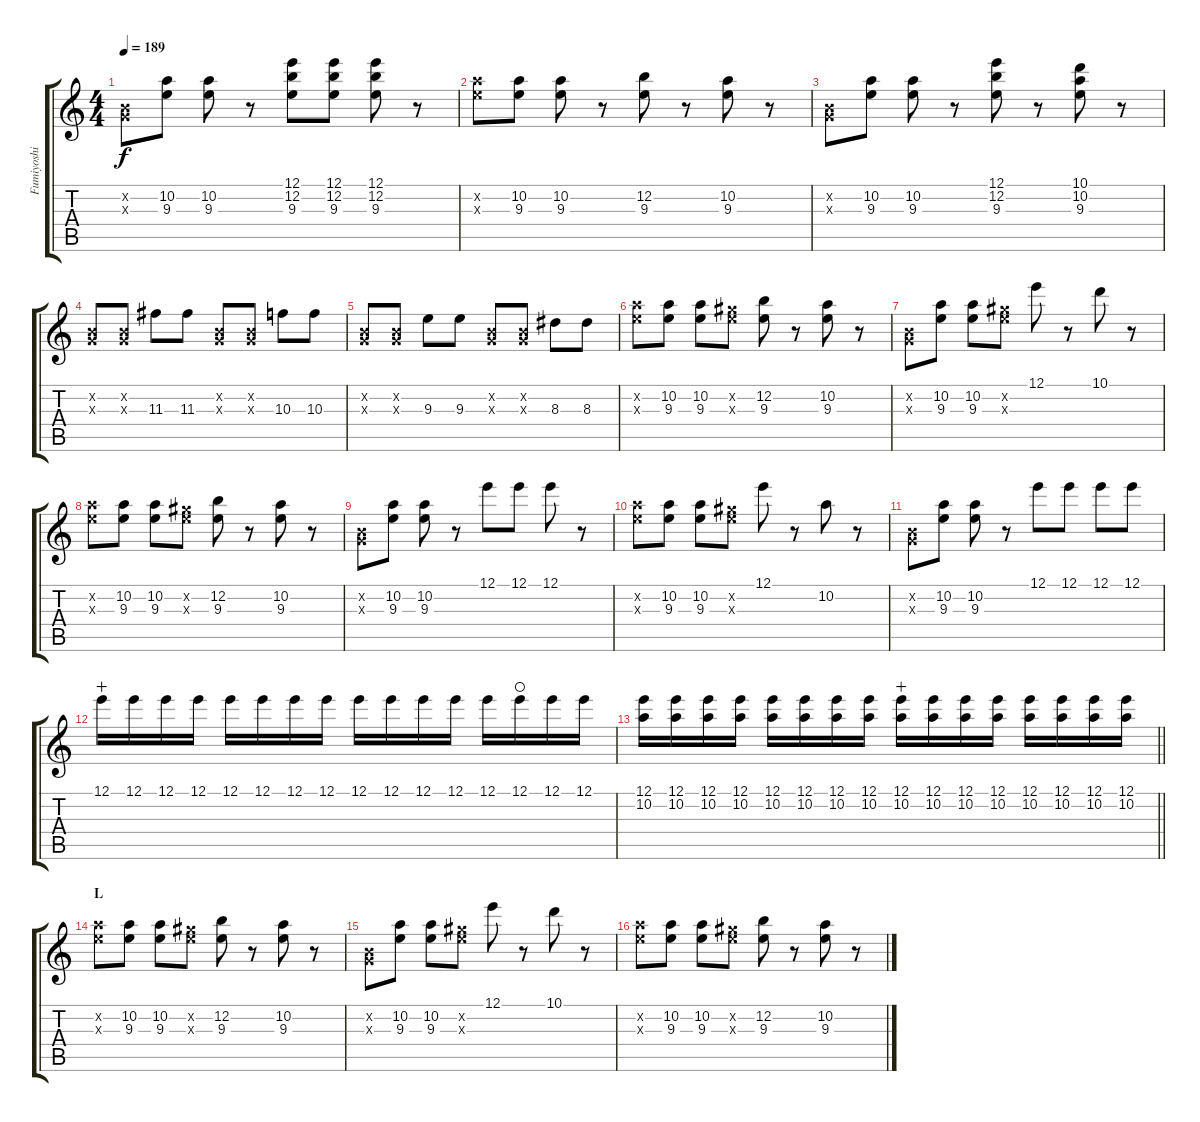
\track ("Fumiyoshi" "Fumiyoshi") {instrument overdrivenguitar}
\staff {score tabs}
\tuning (E4 B3 G3 D3 A2 E2) {hide}
\ts (4 4)
\tempo 189
\clef g2
\ks c
(0.2{x} 0.3{x}).8{dy f} (10.2 9.3).8 (10.2 9.3).8 r.8 (12.1 12.2 9.3).8 (12.1 12.2 9.3).8 (12.1 12.2 9.3).8 r.8 |
(10.2{x} 9.3{x}).8 (10.2 9.3).8 (10.2 9.3).8 r.8 (12.2 9.3).8 r.8 (10.2 9.3).8 r.8 |
(0.2{x} 0.3{x}).8 (10.2 9.3).8 (10.2 9.3).8 r.8 (12.1 12.2 9.3).8 r.8 (10.1 10.2 9.3).8 r.8 |
(0.2{x} 0.3{x}).8 (0.2{x} 0.3{x}).8 11.3.8 11.3.8 (0.2{x} 0.3{x}).8 (0.2{x} 0.3{x}).8 10.3.8 10.3.8 |
(0.2{x} 0.3{x}).8 (0.2{x} 0.3{x}).8 9.3.8 9.3.8 (0.2{x} 0.3{x}).8 (0.2{x} 0.3{x}).8 8.3.8 8.3.8 |
(10.2{x} 9.3{x}).8 (10.2 9.3).8 (10.2 9.3).8 (9.2{x} 9.3{x}).8 (12.2 9.3).8 r.8 (10.2 9.3).8 r.8 |
(0.2{x} 0.3{x}).8 (10.2 9.3).8 (10.2 9.3).8 (9.2{x} 9.3{x}).8 12.1.8 r.8 10.1.8 r.8 |
(10.2{x} 9.3{x}).8 (10.2 9.3).8 (10.2 9.3).8 (9.2{x} 9.3{x}).8 (12.2 9.3).8 r.8 (10.2 9.3).8 r.8 |
(0.2{x} 0.3{x}).8 (10.2 9.3).8 (10.2 9.3).8 r.8 12.1.8 12.1.8 12.1.8 r.8 |
(10.2{x} 9.3{x}).8 (10.2 9.3).8 (10.2 9.3).8 (9.2{x} 9.3{x}).8 12.1.8 r.8 10.2.8 r.8 |
(0.2{x} 0.3{x}).8 (10.2 9.3).8 (10.2 9.3).8 r.8 12.1.8 12.1.8 12.1.8 12.1.8 |
12.1.16{wahc} 12.1.16 12.1.16 12.1.16 12.1.16 12.1.16 12.1.16 12.1.16 12.1.16 12.1.16 12.1.16 12.1.16 12.1.16 12.1.16{waho} 12.1.16 12.1.16 |
\barLineRight lightlight
(12.1 10.2).16 (12.1 10.2).16 (12.1 10.2).16 (12.1 10.2).16 (12.1 10.2).16 (12.1 10.2).16 (12.1 10.2).16 (12.1 10.2).16 (12.1 10.2).16{wahc} (12.1 10.2).16 (12.1 10.2).16 (12.1 10.2).16 (12.1 10.2).16 (12.1 10.2).16 (12.1 10.2).16 (12.1 10.2).16 |
\section ("" "L")
(10.2{x} 9.3{x}).8 (10.2 9.3).8 (10.2 9.3).8 (9.2{x} 9.3{x}).8 (12.2 9.3).8 r.8 (10.2 9.3).8 r.8 |
(0.2{x} 0.3{x}).8 (10.2 9.3).8 (10.2 9.3).8 (9.2{x} 9.3{x}).8 12.1.8 r.8 10.1.8 r.8 |
(10.2{x} 9.3{x}).8 (10.2 9.3).8 (10.2 9.3).8 (9.2{x} 9.3{x}).8 (12.2 9.3).8 r.8 (10.2 9.3).8 r.8
